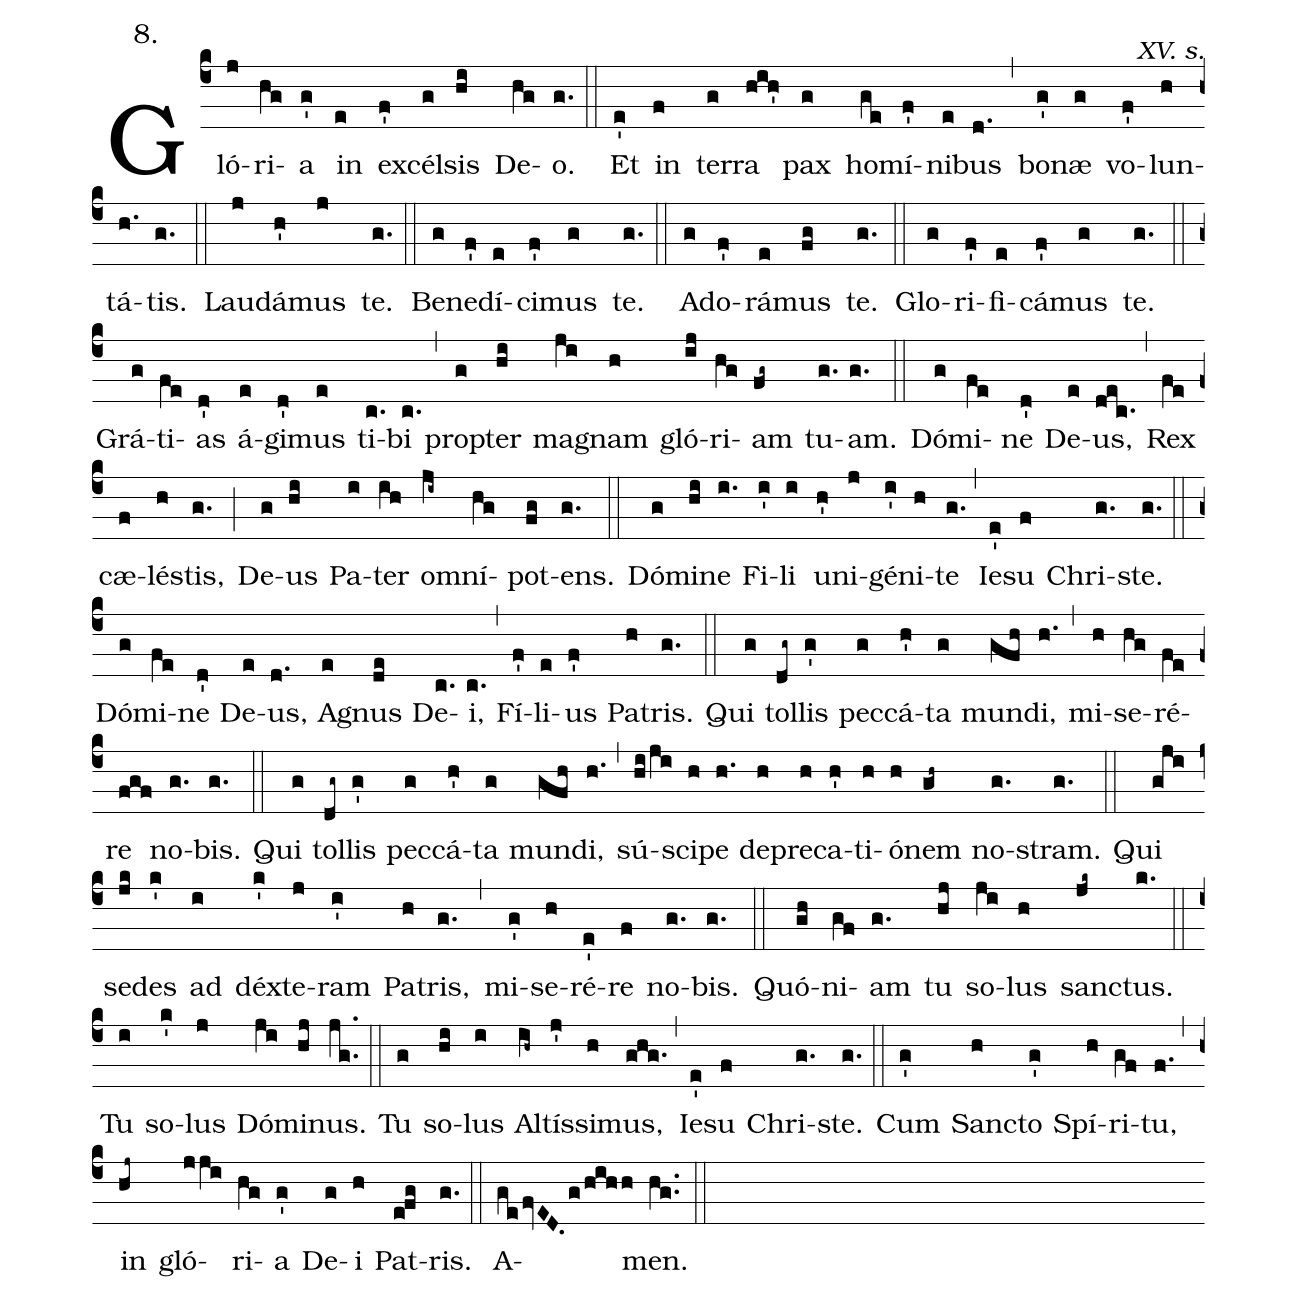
annotation:8.;
commentary:XV. s.;
%%
(c4) Gló(j)ri(hg)a(g') in(e) ex(f')cél(g)sis(hi) De(hg)o.(g.) (::)
Et(e') in(f) ter(g)ra(hih') pax(g) ho(ge)mí(f')ni(e)bus(d.) (,)
bo(g')næ(g) vo(f')lun(h)tá(h.)tis.(g.) (::)
Lau(j)dá(h')mus(j) te.(g.) (::)
Be(g)ne(f')dí(e)ci(f')mus(g) te.(g.) (::)
A(g)do(f')rá(e)mus(fg) te.(g.) (::)
Glo(g)ri(f')fi(e)cá(f')mus(g) te.(g.) (::)
Grá(g)ti(fe)as(d') á(e)gi(d')mus(e) ti(c.)bi(c.) (,)
pro(g)pter(hi) ma(ji)gnam(h) gló(ij)ri(hg)am(fg~) tu(g.)am.(g.) (::)
Dó(g)mi(fe )ne(d') De(e)us,(dec.) (,)
Rex(fe) cæ(f)lés(h)tis,(g.) (;)
De(g)us(hi) Pa(i)ter(ih) om(ji~)ní(hg )pot(fg)ens.(g.) (::)
Dó(g)mi(hi)ne(i.) Fi(i')li(i) u(h')ni(j)gé(i')ni(h)te(g.) (,)
Ie(e')su(f) Chri(g. )ste.(g.) (::)
Dó(g)mi(fe)ne(d') De(e)us,(d.) A(e)gnus(de) De(c.)i,(c.) (,)
Fí(f')li(e)us(f') Pa(h)tris.(g.) (::)
Qui(g) tol(dg~)lis(g') pec(g)cá(h')ta(g) mun(gfh)di,(h.) (,)
mi(h)se(hg)ré(fe)re(fgf) no(g.)bis.(g.) (::)
Qui(g) tol(dg~)lis(g') pec(g)cá(h')ta(g) mun(gfh)di,(h.) (,)
sú(hi!/ji)sci(h)pe(h.) de(h)pre(h)ca(h')ti(h)ó(h)nem(gh~) no-(g.)stram.(g.) (::)
Qui(gji) se(jk)des(k') ad(i) déx(k')te(j)ram(i') Pa(h)tris,(g.) (,)
mi(g')se(h)ré(e')re(f) no(g.)bis.(g.) (::)
Quó(gh)ni(gf)am(g.) tu(hj) so(ji)lus(h) san(jk~)ctus.(k.) (::)
Tu(i) so(k')lus(j) Dó(ji)mi(hj)nus.(jg..) (::)
Tu(g) so(hi)lus(i) Al(ih~)tís(j')si(h)mus,(ghg.) (,)
Ie(e')su(f) Chri(g. )ste.(g.) (::)
Cum(g') San(h)cto(g') Spí(h)ri(gf)tu,(f.) (,)
in(hj~) gló(jji)ri(hg)a(g') De(g)i(h) Pat(e!fg)ris.(g.) (::)
A(ge!/fvED.g!/hihh)men.(hg..) (::)
